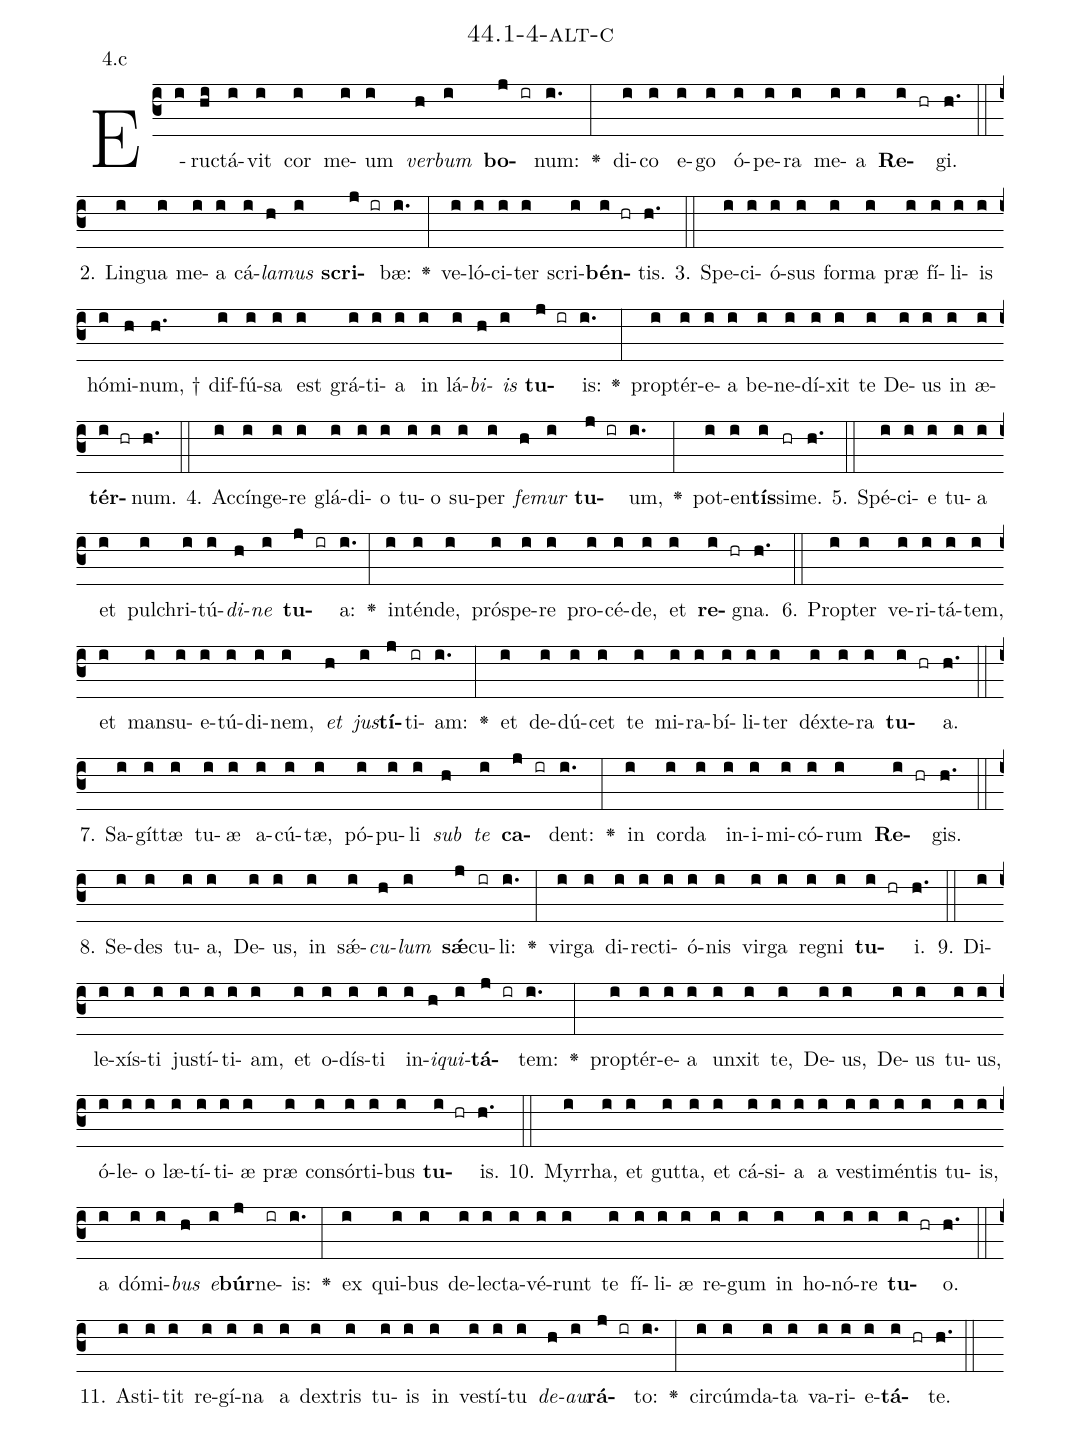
name: 44.1-4-alt-c;
annotation: 4.c;
%%
(c3)E(i)ruc(hi)tá(i)vit(i) cor(i) me(i)um(i) <i>ver</i>(h)<i>bum</i>(i) <b>bo</b>(j ir)num:(i.) <v>\greheightstar</v>(:) di(i)co(i) e(i)go(i) ó(i)pe(i)ra(i) me(i)a(i) <b>Re</b>(i hr)gi.(h.) (::)
2. Lin(i)gua(i) me(i)a(i) cá(i)<i>la</i>(h)<i>mus</i>(i) <b>scri</b>(j ir)bæ:(i.) <v>\greheightstar</v>(:) ve(i)ló(i)ci(i)ter(i) scri(i)<b>bén</b>(i hr)tis.(h.) (::)
3. Spe(i)ci(i)ó(i)sus(i) for(i)ma(i) præ(i) fí(i)li(i)is(i) hó(i)mi(h)num, †(h.) dif(i)fú(i)sa(i) est(i) grá(i)ti(i)a(i) in(i) lá(i)<i>bi</i>(h)<i>is</i>(i) <b>tu</b>(j ir)is:(i.) <v>\greheightstar</v>(:) prop(i)tér(i)e(i)a(i) be(i)ne(i)dí(i)xit(i) te(i) De(i)us(i) in(i) æ(i)<b>tér</b>(i hr)num.(h.) (::)
4. Ac(i)cín(i)ge(i)re(i) glá(i)di(i)o(i) tu(i)o(i) su(i)per(i) <i>fe</i>(h)<i>mur</i>(i) <b>tu</b>(j ir)um,(i.) <v>\greheightstar</v>(:) pot(i)en(i)<b>tís</b>(i)si(hr)me.(h.) (::)
5. Spé(i)ci(i)e(i) tu(i)a(i) et(i) pul(i)chri(i)tú(i)<i>di</i>(h)<i>ne</i>(i) <b>tu</b>(j ir)a:(i.) <v>\greheightstar</v>(:) in(i)tén(i)de,(i) pró(i)spe(i)re(i) pro(i)cé(i)de,(i) et(i) <b>re</b>(i hr)gna.(h.) (::)
6. Prop(i)ter(i) ve(i)ri(i)tá(i)tem,(i) et(i) man(i)su(i)e(i)tú(i)di(i)nem,(i) <i>et</i>(h) <i>jus</i>(i)<b>tí</b>(j)ti(ir)am:(i.) <v>\greheightstar</v>(:) et(i) de(i)dú(i)cet(i) te(i) mi(i)ra(i)bí(i)li(i)ter(i) déx(i)te(i)ra(i) <b>tu</b>(i hr)a.(h.) (::)
7. Sa(i)gít(i)tæ(i) tu(i)æ(i) a(i)cú(i)tæ,(i) pó(i)pu(i)li(i) <i>sub</i>(h) <i>te</i>(i) <b>ca</b>(j ir)dent:(i.) <v>\greheightstar</v>(:) in(i) cor(i)da(i) in(i)i(i)mi(i)có(i)rum(i) <b>Re</b>(i hr)gis.(h.) (::)
8. Se(i)des(i) tu(i)a,(i) De(i)us,(i) in(i) sǽ(i)<i>cu</i>(h)<i>lum</i>(i) <b>sǽ</b>(j)cu(ir)li:(i.) <v>\greheightstar</v>(:) vir(i)ga(i) di(i)rec(i)ti(i)ó(i)nis(i) vir(i)ga(i) re(i)gni(i) <b>tu</b>(i hr)i.(h.) (::)
9. Di(i)le(i)xís(i)ti(i) jus(i)tí(i)ti(i)am,(i) et(i) o(i)dís(i)ti(i) in(i)<i>i</i>(h)<i>qui</i>(i)<b>tá</b>(j ir)tem:(i.) <v>\greheightstar</v>(:) prop(i)tér(i)e(i)a(i) un(i)xit(i) te,(i) De(i)us,(i) De(i)us(i) tu(i)us,(i) ó(i)le(i)o(i) læ(i)tí(i)ti(i)æ(i) præ(i) con(i)sór(i)ti(i)bus(i) <b>tu</b>(i hr)is.(h.) (::)
10. Myr(i)rha,(i) et(i) gut(i)ta,(i) et(i) cá(i)si(i)a(i) a(i) ves(i)ti(i)mén(i)tis(i) tu(i)is,(i) a(i) dó(i)mi(i)<i>bus</i>(h) <i>e</i>(i)<b>búr</b>(j)ne(ir)is:(i.) <v>\greheightstar</v>(:) ex(i) qui(i)bus(i) de(i)lec(i)ta(i)vé(i)runt(i) te(i) fí(i)li(i)æ(i) re(i)gum(i) in(i) ho(i)nó(i)re(i) <b>tu</b>(i hr)o.(h.) (::)
11. A(i)sti(i)tit(i) re(i)gí(i)na(i) a(i) dex(i)tris(i) tu(i)is(i) in(i) ves(i)tí(i)tu(i) <i>de</i>(h)<i>au</i>(i)<b>rá</b>(j ir)to:(i.) <v>\greheightstar</v>(:) cir(i)cúm(i)da(i)ta(i) va(i)ri(i)e(i)<b>tá</b>(i hr)te.(h.) (::)
